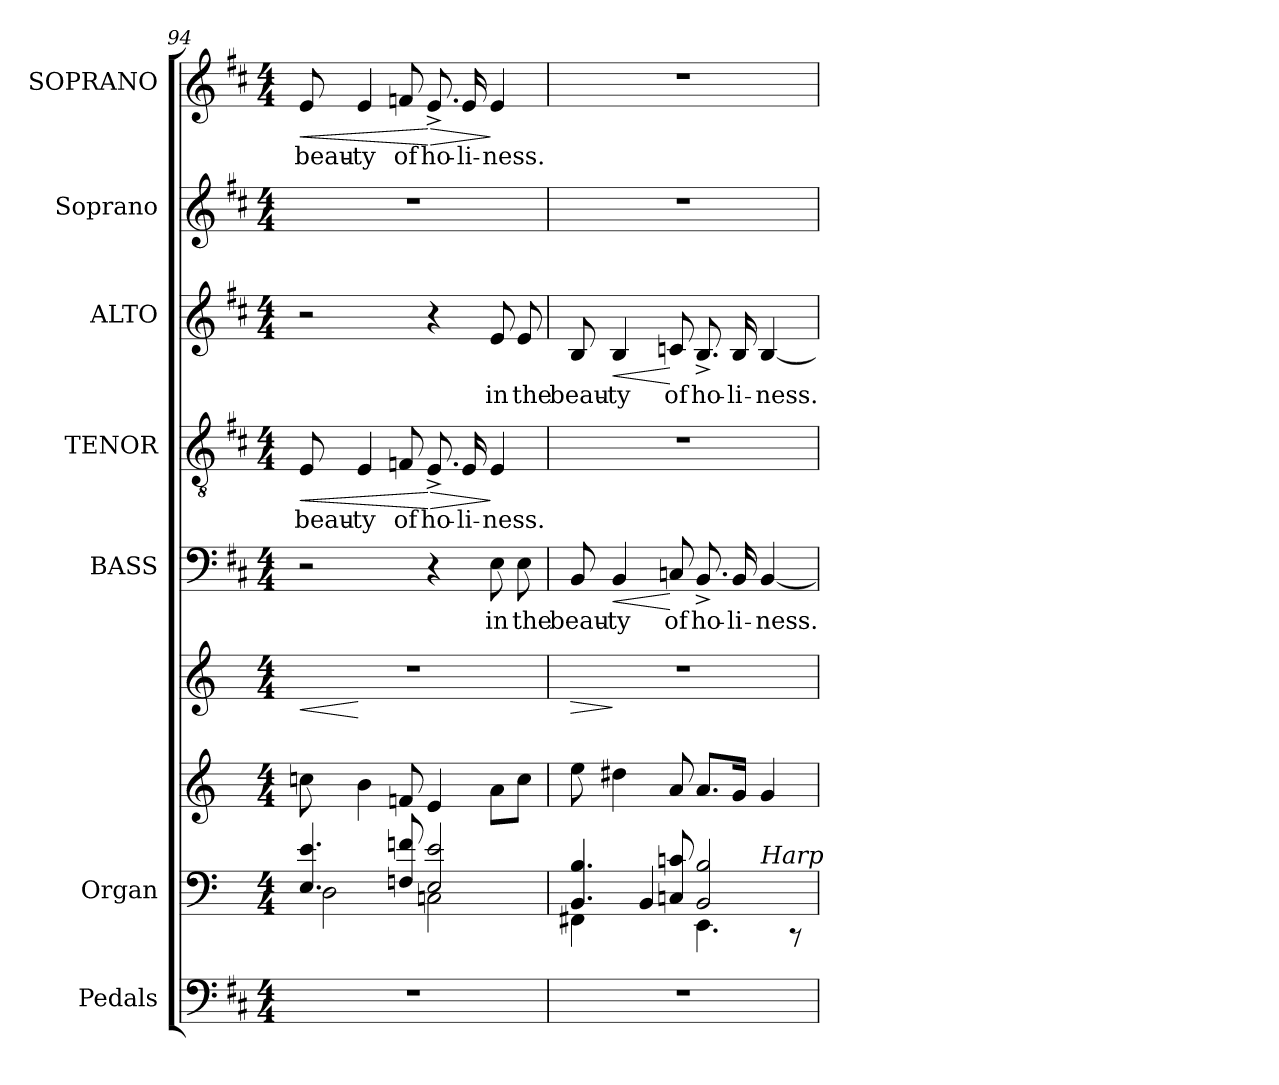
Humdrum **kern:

**kern	**kern	**kern	**kern	**dynam	**kern	**text	**dynam	**kern	**text	**dynam	**kern	**text	**dynam	**kern	**kern	**text	**dynam
*part7	*part6	*part6	*part6	*part6	*part5	*part5	*part5	*part4	*part4	*part4	*part3	*part3	*part3	*part2	*part1	*part1	*part1
*staff9	*staff8	*staff7	*staff6	*staff6/7/8	*staff5	*staff5	*staff5	*staff4	*staff4	*staff4	*staff3	*staff3	*staff3	*staff2	*staff1	*staff1	*staff1
*I"Pedals	*I"Organ	*	*	*	*I"BASS	*	*	*I"TENOR	*	*	*I"ALTO	*	*	*I"Soprano	*I"SOPRANO	*	*
*I'Ped.	*I'Org.	*	*	*	*I'B.	*	*	*I'T.	*	*	*I'A.	*	*	*I'S.	*I'S.	*	*
!!LO:PB:g=z
*clefF4	*clefF4	*clefG2	*clefG2	*	*clefF4	*	*	*clefGv2	*	*	*clefG2	*	*	*clefG2	*clefG2	*	*
*	*	*	*	*	*	*	*	*ITrd7c12	*	*	*	*	*	*	*	*	*
*k[f#c#]	*k[]	*k[]	*k[]	*	*k[f#c#]	*	*	*k[f#c#]	*	*	*k[f#c#]	*	*	*k[f#c#]	*k[f#c#]	*	*
*D:	*C:	*C:	*C:	*	*D:	*	*	*D:	*	*	*D:	*	*	*D:	*D:	*	*
*M4/4	*M4/4	*M4/4	*M4/4	*	*M4/4	*	*	*M4/4	*	*	*M4/4	*	*	*M4/4	*M4/4	*	*
=94	=94	=94	=94	=94	=94	=94	=94	=94	=94	=94	=94	=94	=94	=94	=94	=94	=94
*	*^	*	*	*	*	*	*	*	*	*	*	*	*	*	*	*	*
!	!	!	!	!	!LO:HP:b	!	!	!	!	!	!	!	!	!	!	!	!	!
!	!	!	!	!	!	!	!	!	!	!LO:LY:b:color=#000000	!LO:HP:b	!	!	!	!	!	!	!
!	!	!	!	!	!	!	!	!	!	!	!	!	!	!	!	!	!LO:LY:b:color=#000000	!LO:HP:b
1r	4.Ei/ 4.ei	2Di\	8ccni\	1r	<	2r	.	.	8EEi/	beau-	<	2r	.	.	1r	8ei/	beau-	<
!	!	!	!	!	!	!	!	!	!	!LO:LY:b:color=#000000	!	!	!	!	!	!	!	!
!	!	!	!	!	!	!	!	!	!	!	!	!	!	!	!	!	!LO:LY:b:color=#000000	!
.	.	.	4bi\	.	[	.	.	.	4EEi/	-ty	.	.	.	.	.	4ei/	-ty	.
!	!	!	!	!	!	!	!	!	!	!LO:LY:b:color=#000000	!	!	!	!	!	!	!	!
!	!	!	!	!	!	!	!	!	!	!	!	!	!	!	!	!	!LO:LY:b:color=#000000	!
.	8Fni/ 8fni	.	8fni/	.	.	.	.	.	8FFni/	of	.	.	.	.	.	8fni/	of	.
!	!	!	!	!	!	!	!	!	!	!LO:LY:b:color=#000000	!LO:HP:n=1:b	!	!	!	!	!	!	!
!	!	!	!	!	!	!	!	!	!	!	!	!	!	!	!	!	!LO:LY:b:color=#000000	!LO:HP:n=1:b
.	2Ei/ 2ei	2Cni\	4ei/	.	.	4r	.	.	8.EE^i/	ho-	[ >	4r	.	.	.	8.e^i/	ho-	[ >
!	!	!	!	!	!	!	!	!	!	!LO:LY:b:color=#000000	!	!	!	!	!	!	!	!
!	!	!	!	!	!	!	!	!	!	!	!	!	!	!	!	!	!LO:LY:b:color=#000000	!
.	.	.	.	.	.	.	.	.	16EEi/	-li-	.	.	.	.	.	16ei/	-li-	.
!	!	!	!	!	!	!	!LO:LY:b:color=#000000	!	!	!	!	!	!	!	!	!	!	!
!	!	!	!	!	!	!	!	!	!	!LO:LY:b:color=#000000	!	!	!	!	!	!	!	!
!	!	!	!	!	!	!	!	!	!	!	!	!	!LO:LY:b:color=#000000	!	!	!	!	!
!	!	!	!	!	!	!	!	!	!	!	!	!	!	!	!	!	!LO:LY:b:color=#000000	!
.	.	.	8ai\L	.	.	8Ei\	in	.	4EEi/	-ness.	]	8ei/	in	.	.	4ei/	-ness.	]
!	!	!	!	!	!	!	!LO:LY:b:color=#000000	!	!	!	!	!	!	!	!	!	!	!
!	!	!	!	!	!	!	!	!	!	!	!	!	!LO:LY:b:color=#000000	!	!	!	!	!
.	.	.	8cci\J	.	.	8Ei\	the	.	.	.	.	8ei/	the	.	.	.	.	.
=95	=95	=95	=95	=95	=95	=95	=95	=95	=95	=95	=95	=95	=95	=95	=95	=95	=95	=95
!	!	!	!	!	!LO:HP:b	!	!	!	!	!	!	!	!	!	!	!	!	!
!	!	!	!	!	!	!	!LO:LY:b:color=#000000	!	!	!	!	!	!	!	!	!	!	!
!	!	!	!	!	!	!	!	!	!	!	!	!	!LO:LY:b:color=#000000	!	!	!	!	!
*	*	*^	*	*	*	*	*	*	*	*	*	*	*	*	*	*	*	*
1r	4.BBi/ 4.Bi	4FF#Xi\	2.ryy	8eei\	1r	>	8BBi/	beau-	.	1r	.	.	8Bi/	beau-	.	1r	1r	.	.
!	!	!	!	!	!	!	!	!LO:LY:b:color=#000000	!LO:HP:b	!	!	!	!	!	!	!	!	!	!
!	!	!	!	!	!	!	!	!	!	!	!	!	!	!LO:LY:b:color=#000000	!LO:HP:b	!	!	!	!
.	.	.	.	4dd#Xi\	.	]	4BBi/	-ty	<	.	.	.	4Bi/	-ty	<	.	.	.	.
.	.	4BBi/	.	.	.	.	.	.	.	.	.	.	.	.	.	.	.	.	.
!	!	!	!	!	!	!	!	!LO:LY:b:color=#000000	!	!	!	!	!	!	!	!	!	!	!
!	!	!	!	!	!	!	!	!	!	!	!	!	!	!LO:LY:b:color=#000000	!	!	!	!	!
.	8Cni/ 8cni	.	.	8ai/	.	.	8Cni/	of	[	.	.	.	8cni/	of	[	.	.	.	.
!	!	!	!	!	!	!	!	!LO:LY:b:color=#000000	!	!	!	!	!	!	!	!	!	!	!
!	!	!	!	!	!	!	!	!	!	!	!	!	!	!LO:LY:b:color=#000000	!	!	!	!	!
.	2BBi/ 2Bi	4.EEi\	.	8.ai/L	.	.	8.BB^i/	ho-	.	.	.	.	8.B^i/	ho-	.	.	.	.	.
!	!	!	!	!	!	!	!	!LO:LY:b:color=#000000	!	!	!	!	!	!	!	!	!	!	!
!	!	!	!	!	!	!	!	!	!	!	!	!	!	!LO:LY:b:color=#000000	!	!	!	!	!
.	.	.	.	16gi/Jk	.	.	16BBi/	-li-	.	.	.	.	16Bi/	-li-	.	.	.	.	.
!	!	!	!	!	!	!	!	!LO:LY:b:color=#000000	!	!	!	!	!	!	!	!	!	!	!
!	!	!	!LO:TX:a:i:t=Harp	!	!	!	!	!	!	!	!	!	!	!	!	!	!	!	!
!	!	!	!	!	!	!	!	!	!	!	!	!	!	!LO:LY:b:color=#000000	!	!	!	!	!
.	.	.	4ryy	4gi/	.	.	[4BBi/	-ness.	.	.	.	.	[4Bi/	-ness.	.	.	.	.	.
.	.	8r	.	.	.	.	.	.	.	.	.	.	.	.	.	.	.	.	.
*	*v	*v	*v	*	*	*	*	*	*	*	*	*	*	*	*	*	*	*	*
=	=	=	=	=	=	=	=	=	=	=	=	=	=	=	=	=	=
*-	*-	*-	*-	*-	*-	*-	*-	*-	*-	*-	*-	*-	*-	*-	*-	*-	*-
